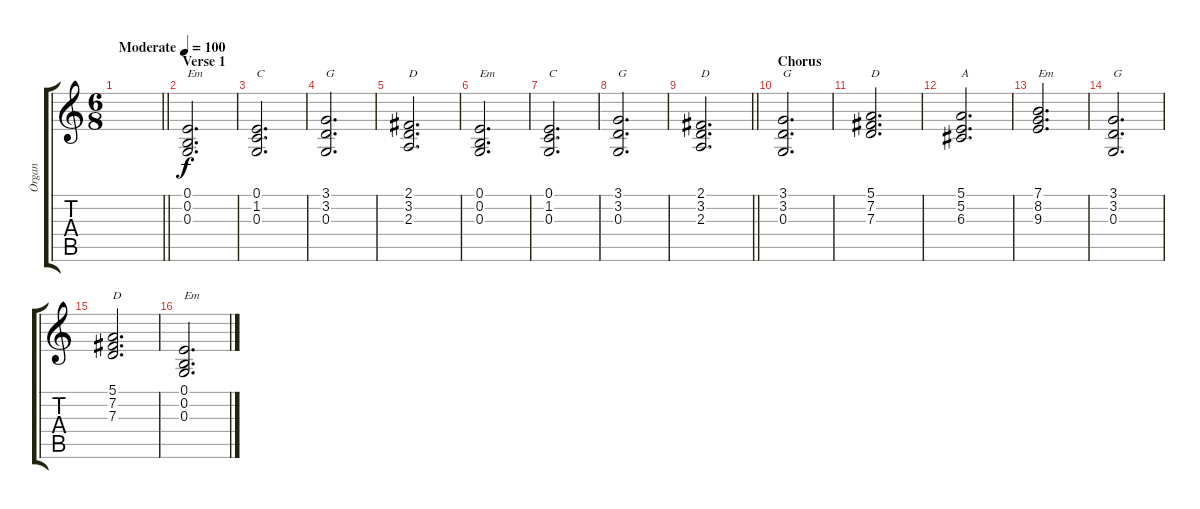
\track ("Organ" "Organ") {instrument percussiveorgan}
\staff {score tabs}
\tuning (E4 B3 G3 D3 A2 E2) {hide}
\ts (6 8)
\tempo (100 "Moderate")
\clef g2
\barLineRight lightlight
\ks c
|
\section ("" "Verse 1")
(0.1 0.2 0.3).2{d txt "Em"} |
(0.1 1.2 0.3).2{d txt "C"} |
(3.1 3.2 0.3).2{d txt "G"} |
(2.1 3.2 2.3).2{d txt "D"} |
(0.1 0.2 0.3).2{d txt "Em"} |
(0.1 1.2 0.3).2{d txt "C"} |
(3.1 3.2 0.3).2{d txt "G"} |
\barLineRight lightlight
(2.1 3.2 2.3).2{d txt "D"} |
\section ("" "Chorus")
(3.1 3.2 0.3).2{d txt "G"} |
(5.1 7.2 7.3).2{d txt "D"} |
(5.1 5.2 6.3).2{d txt "A"} |
(7.1 8.2 9.3).2{d txt "Em"} |
(3.1 3.2 0.3).2{d txt "G"} |
(5.1 7.2 7.3).2{d txt "D"} |
(0.1 0.2 0.3).2{d txt "Em"}
